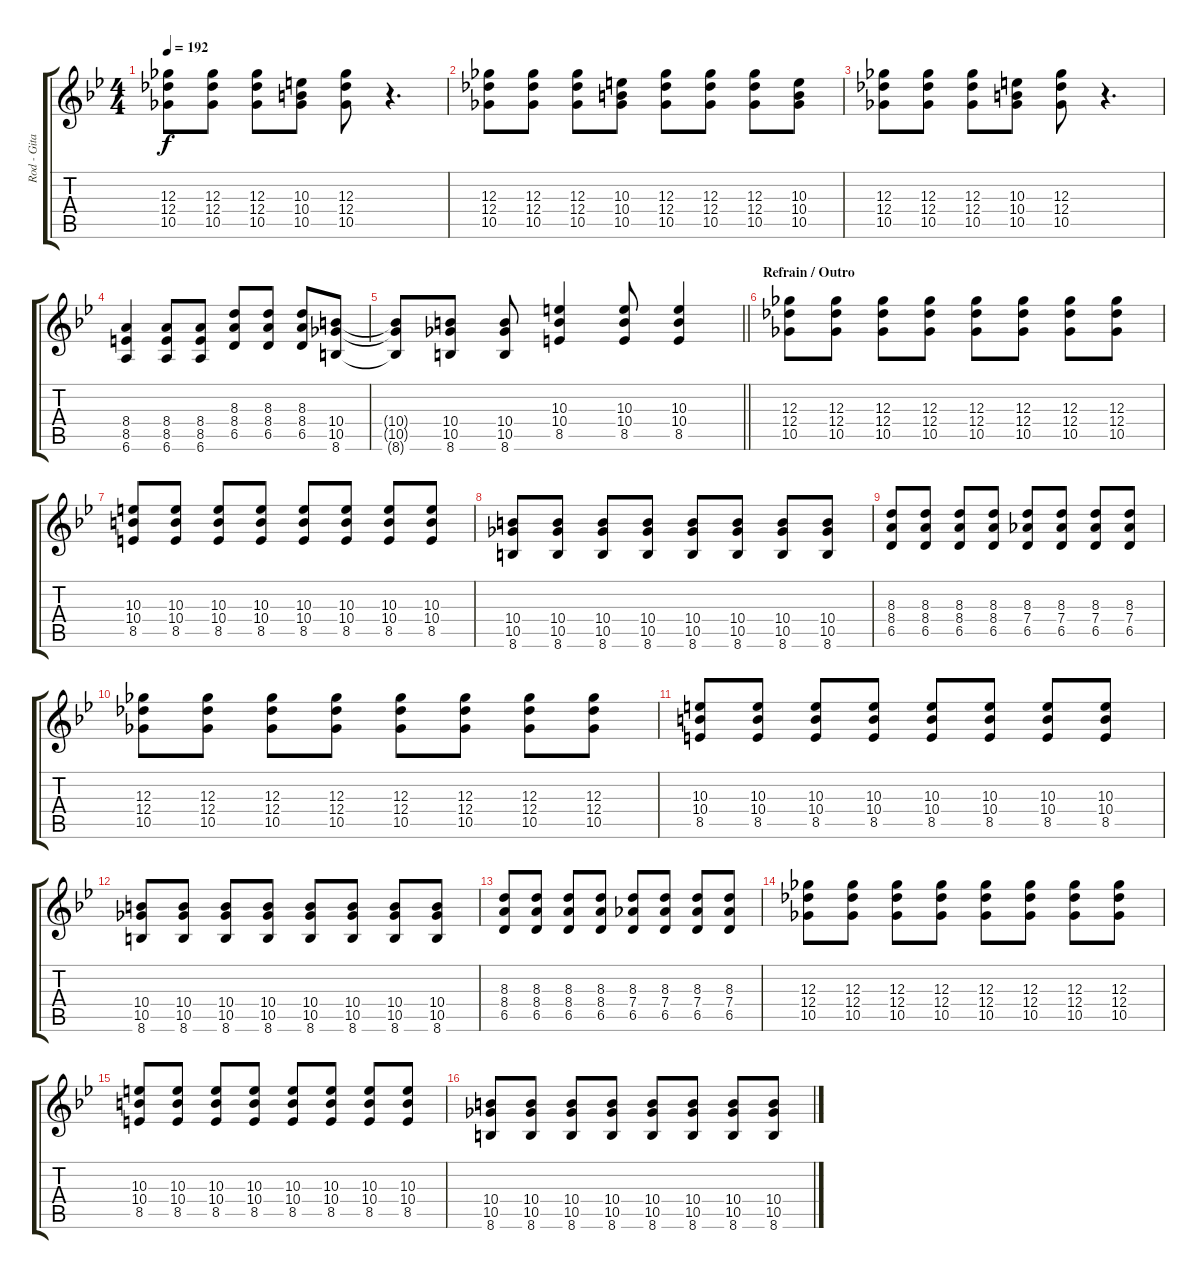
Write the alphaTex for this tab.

\track ("Rod - Gitarre" "Rod - Gita") {instrument overdrivenguitar}
\staff {score tabs}
\tuning (Eb4 Bb3 Gb3 Db3 Ab2 Eb2) {hide}
\ts (4 4)
\tempo 192
\clef g2
\ks bb
(12.3 12.4 10.5).8{dy f} (12.3 12.4 10.5).8 (12.3 12.4 10.5).8 (10.3 10.4 10.5).8 (12.3 12.4 10.5).8 r.4{d} |
(12.3 12.4 10.5).8 (12.3 12.4 10.5).8 (12.3 12.4 10.5).8 (10.3 10.4 10.5).8 (12.3 12.4 10.5).8 (12.3 12.4 10.5).8 (12.3 12.4 10.5).8 (10.3 10.4 10.5).8 |
(12.3 12.4 10.5).8 (12.3 12.4 10.5).8 (12.3 12.4 10.5).8 (10.3 10.4 10.5).8 (12.3 12.4 10.5).8 r.4{d} |
(8.4 8.5 6.6).4 (8.4 8.5 6.6).8 (8.4 8.5 6.6).8 (8.3 8.4 6.5).8 (8.3 8.4 6.5).8 (8.3 8.4 6.5).8 (10.4 10.5 8.6).8 |
\barLineRight lightlight
(10.4{t} 10.5{t} 8.6{t}).8 (10.4 10.5 8.6).8 (10.4 10.5 8.6).8 (10.3 10.4 8.5).4 (10.3 10.4 8.5).8 (10.3 10.4 8.5).4 |
\section ("" "Refrain / Outro")
(12.3 12.4 10.5).8 (12.3 12.4 10.5).8 (12.3 12.4 10.5).8 (12.3 12.4 10.5).8 (12.3 12.4 10.5).8 (12.3 12.4 10.5).8 (12.3 12.4 10.5).8 (12.3 12.4 10.5).8 |
(10.3 10.4 8.5).8 (10.3 10.4 8.5).8 (10.3 10.4 8.5).8 (10.3 10.4 8.5).8 (10.3 10.4 8.5).8 (10.3 10.4 8.5).8 (10.3 10.4 8.5).8 (10.3 10.4 8.5).8 |
(10.4 10.5 8.6).8 (10.4 10.5 8.6).8 (10.4 10.5 8.6).8 (10.4 10.5 8.6).8 (10.4 10.5 8.6).8 (10.4 10.5 8.6).8 (10.4 10.5 8.6).8 (10.4 10.5 8.6).8 |
(8.3 8.4 6.5).8 (8.3 8.4 6.5).8 (8.3 8.4 6.5).8 (8.3 8.4 6.5).8 (8.3 7.4 6.5).8 (8.3 7.4 6.5).8 (8.3 7.4 6.5).8 (8.3 7.4 6.5).8 |
(12.3 12.4 10.5).8 (12.3 12.4 10.5).8 (12.3 12.4 10.5).8 (12.3 12.4 10.5).8 (12.3 12.4 10.5).8 (12.3 12.4 10.5).8 (12.3 12.4 10.5).8 (12.3 12.4 10.5).8 |
(10.3 10.4 8.5).8 (10.3 10.4 8.5).8 (10.3 10.4 8.5).8 (10.3 10.4 8.5).8 (10.3 10.4 8.5).8 (10.3 10.4 8.5).8 (10.3 10.4 8.5).8 (10.3 10.4 8.5).8 |
(10.4 10.5 8.6).8 (10.4 10.5 8.6).8 (10.4 10.5 8.6).8 (10.4 10.5 8.6).8 (10.4 10.5 8.6).8 (10.4 10.5 8.6).8 (10.4 10.5 8.6).8 (10.4 10.5 8.6).8 |
(8.3 8.4 6.5).8 (8.3 8.4 6.5).8 (8.3 8.4 6.5).8 (8.3 8.4 6.5).8 (8.3 7.4 6.5).8 (8.3 7.4 6.5).8 (8.3 7.4 6.5).8 (8.3 7.4 6.5).8 |
(12.3 12.4 10.5).8 (12.3 12.4 10.5).8 (12.3 12.4 10.5).8 (12.3 12.4 10.5).8 (12.3 12.4 10.5).8 (12.3 12.4 10.5).8 (12.3 12.4 10.5).8 (12.3 12.4 10.5).8 |
(10.3 10.4 8.5).8 (10.3 10.4 8.5).8 (10.3 10.4 8.5).8 (10.3 10.4 8.5).8 (10.3 10.4 8.5).8 (10.3 10.4 8.5).8 (10.3 10.4 8.5).8 (10.3 10.4 8.5).8 |
(10.4 10.5 8.6).8 (10.4 10.5 8.6).8 (10.4 10.5 8.6).8 (10.4 10.5 8.6).8 (10.4 10.5 8.6).8 (10.4 10.5 8.6).8 (10.4 10.5 8.6).8 (10.4 10.5 8.6).8
